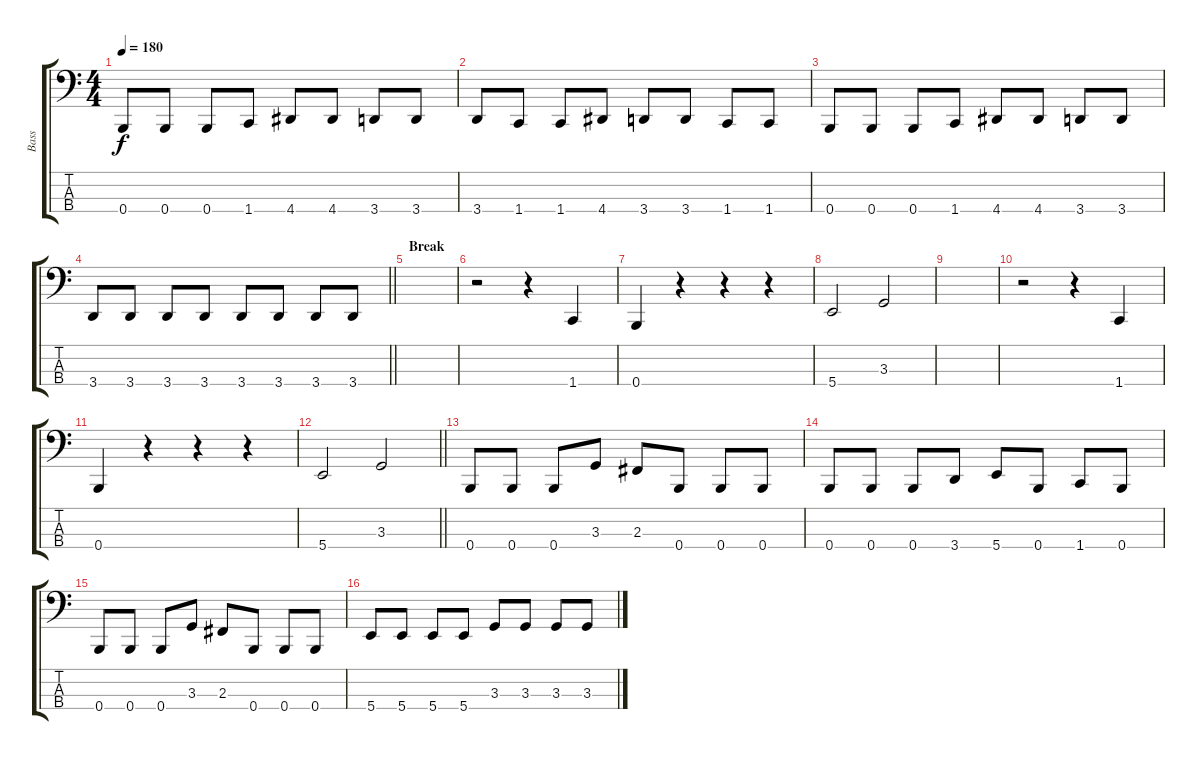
\track ("Bass" "Bass") {instrument electricbassfinger}
\staff {score tabs}
\tuning (D2 A1 E1 B0) {hide}
\ts (4 4)
\tempo 180
\clef f4
\ks c
0.4.8{dy f} 0.4.8 0.4.8 1.4.8 4.4.8 4.4.8 3.4.8 3.4.8 |
3.4.8 1.4.8 1.4.8 4.4.8 3.4.8 3.4.8 1.4.8 1.4.8 |
0.4.8 0.4.8 0.4.8 1.4.8 4.4.8 4.4.8 3.4.8 3.4.8 |
\barLineRight lightlight
3.4.8 3.4.8 3.4.8 3.4.8 3.4.8 3.4.8 3.4.8 3.4.8 |
\section ("" "Break")
|
r.2 r.4 1.4.4 |
0.4.4 r.4 r.4 r.4 |
5.4.2 3.3.2 |
|
r.2 r.4 1.4.4 |
0.4.4 r.4 r.4 r.4 |
\barLineRight lightlight
5.4.2 3.3.2 |
\section ("" "")
0.4.8 0.4.8 0.4.8 3.3.8 2.3.8 0.4.8 0.4.8 0.4.8 |
0.4.8 0.4.8 0.4.8 3.4.8 5.4.8 0.4.8 1.4.8 0.4.8 |
0.4.8 0.4.8 0.4.8 3.3.8 2.3.8 0.4.8 0.4.8 0.4.8 |
5.4.8 5.4.8 5.4.8 5.4.8 3.3.8 3.3.8 3.3.8 3.3.8
